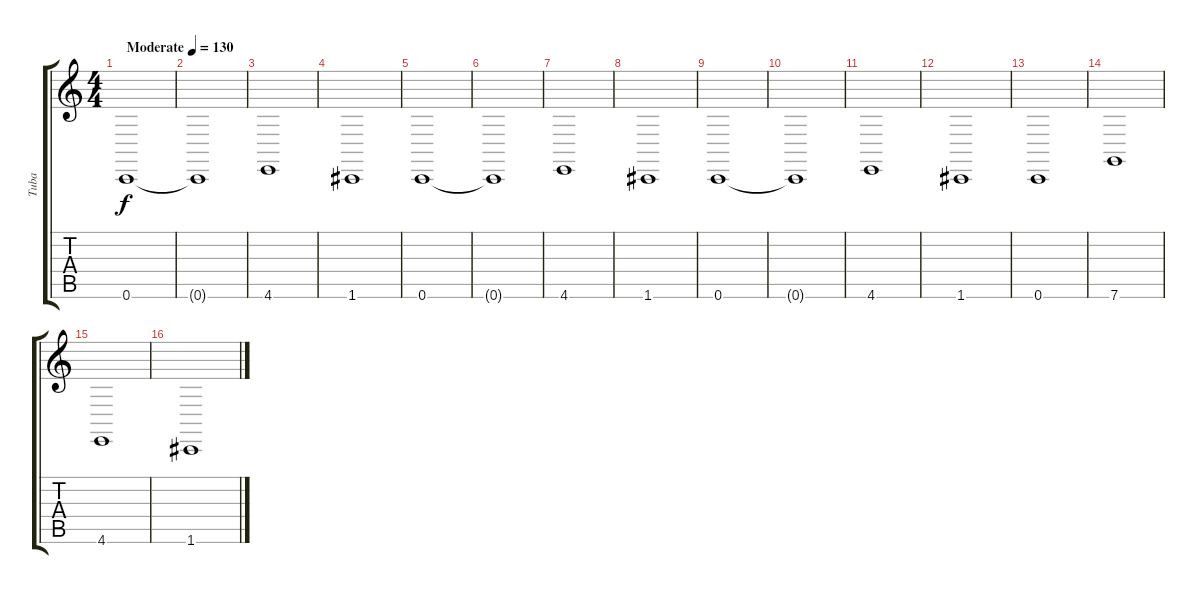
\track ("Tuba" "Tuba") {instrument tuba}
\staff {score tabs}
\tuning (D4 A3 F3 C3 G2 C2) {hide}
\ts (4 4)
\tempo (130 "Moderate")
\clef g2
\ks c
0.6.1{dy f instrument tuba} |
0.6{t}.1 |
4.6.1 |
1.6.1 |
0.6.1 |
0.6{t}.1 |
4.6.1 |
1.6.1 |
0.6.1 |
0.6{t}.1 |
4.6.1 |
1.6.1 |
0.6.1 |
7.6.1 |
4.6.1 |
1.6.1
